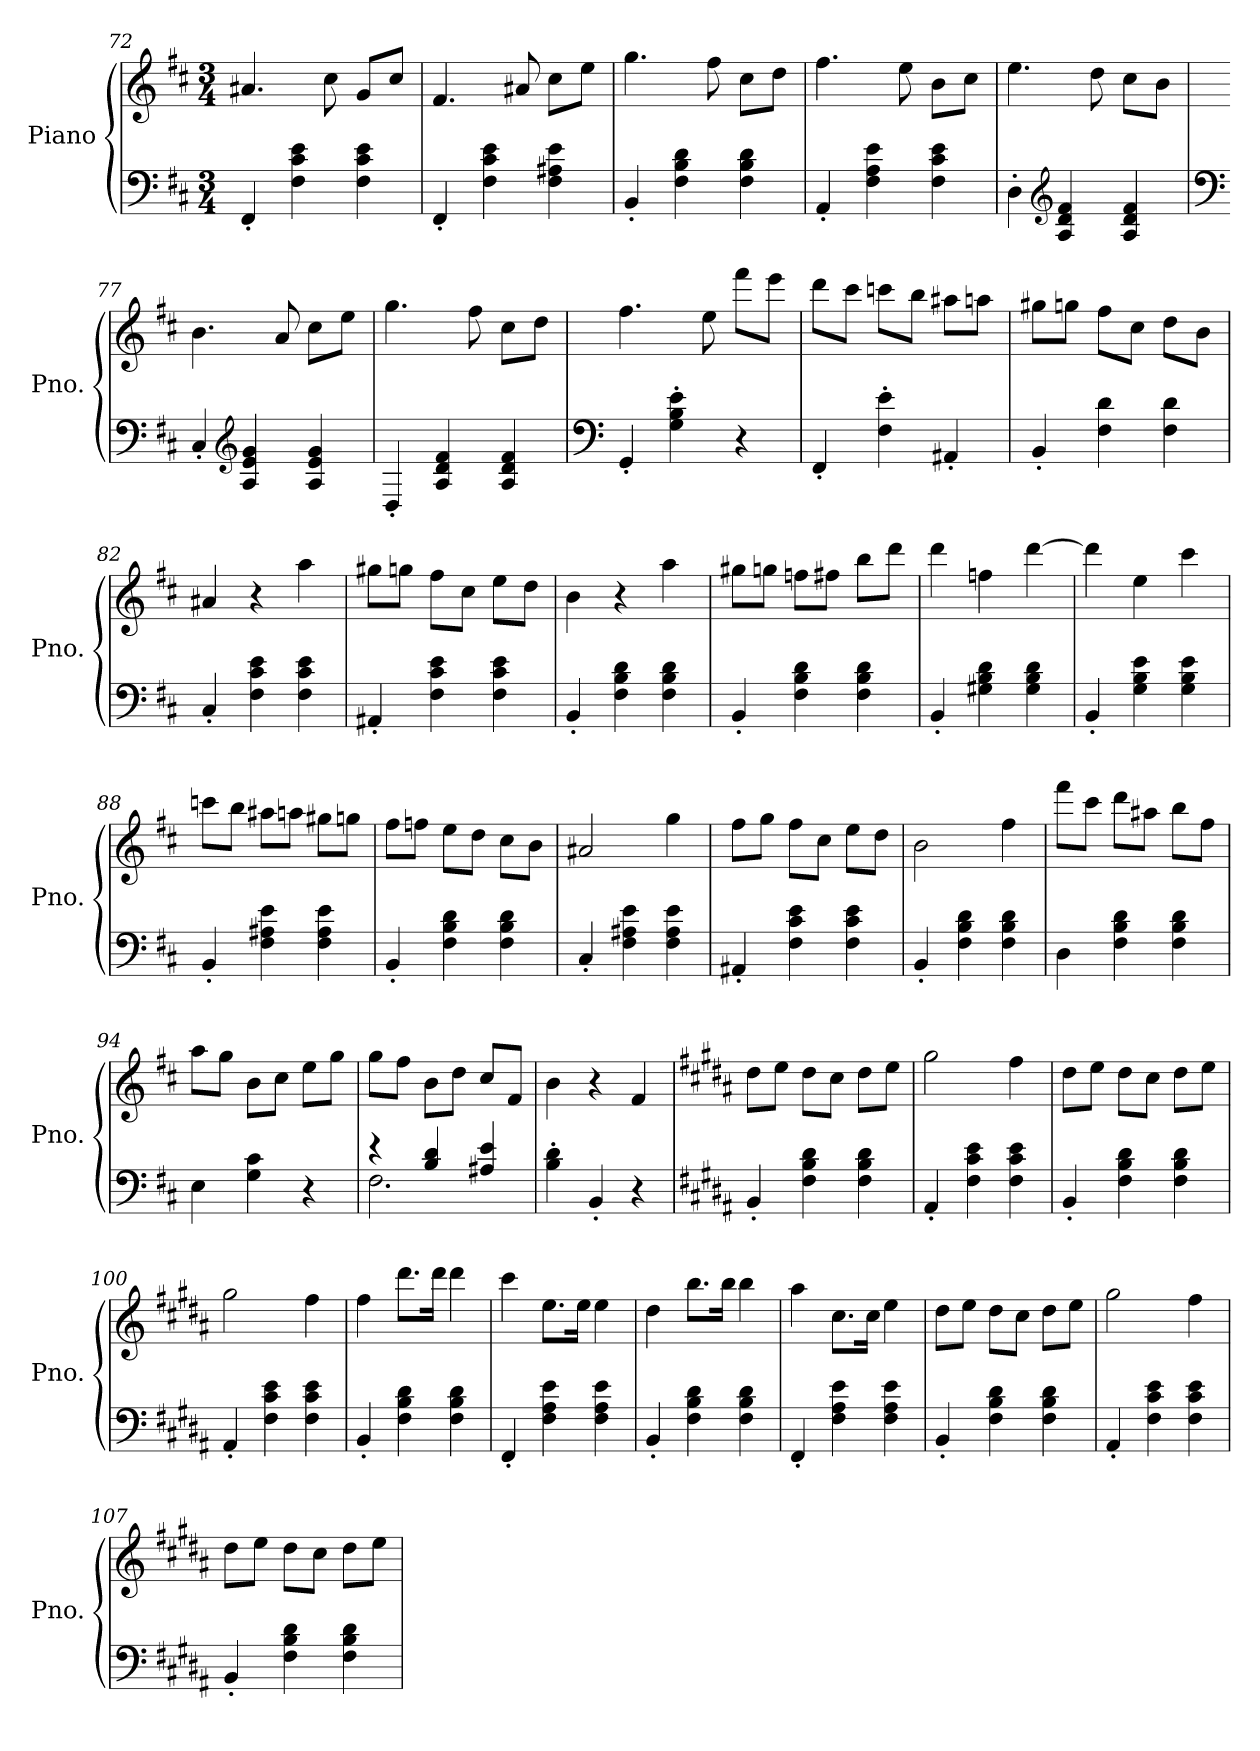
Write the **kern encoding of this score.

**kern	**kern
*part1	*part1
*staff2	*staff1
*I"Piano	*
*I'Pno.	*
*clefF4	*clefG2
*k[f#c#]	*k[f#c#]
*M3/4	*M3/4
=72	=72
4FF#'/	4.a#X/
4F#\ 4c#\ 4e\	.
*	*MM128
.	8cc#\
*	*MM120
4F#\ 4c#\ 4e\	8g/L
*	*MM110
.	8cc#/J
=73	=73
*	*MM132
4FF#'/	4.f#/
4F#\ 4c#\ 4e\	.
.	8a#X/
4F#\ 4A#X\ 4e\	8cc#\L
.	8ee\J
=74	=74
4BB'/	4.gg\
4F#\ 4B\ 4d\	.
.	8ff#\
4F#\ 4B\ 4d\	8cc#\L
.	8dd\J
!!LO:PB:g=z
=75	=75
4AA'/	4.ff#\
4F#\ 4A\ 4e\	.
.	8ee\
4F#\ 4c#\ 4e\	8b\L
.	8cc#\J
=76	=76
4D'\	4.ee\
*clefG2	*
4A/ 4d/ 4f#/	.
.	8dd\
4A/ 4d/ 4f#/	8cc#\L
.	8b\J
=77	=77
*clefF4	*
4C#'/	4.b\
*clefG2	*
4A/ 4e/ 4g/	.
.	8a/
4A/ 4e/ 4g/	8cc#\L
.	8ee\J
=78	=78
4D'/	4.gg\
4A/ 4d/ 4f#/	.
.	8ff#\
4A/ 4d/ 4f#/	8cc#\L
.	8dd\J
=79	=79
*clefF4	*
4GG'/	4.ff#\
4G\' 4B\' 4e\'	.
.	8ee\
4r	8fff#\L
.	8eee\J
=80	=80
4FF#'/	8ddd\L
.	8ccc#\J
4F#\' 4e\'	8cccn\L
.	8bb\J
4AA#X'/	8aa#X\L
.	8aan\J
!!LO:LB:g=z
=81	=81
4BB'/	8gg#X\L
.	8ggn\J
4F#\ 4d\	8ff#\L
.	8cc#\J
4F#\ 4d\	8dd\L
.	8b\J
=82	=82
4C#'/	4a#X/
4F#\ 4c#\ 4e\	4r
4F#\ 4c#\ 4e\	4aa\
=83	=83
4AA#X'/	8gg#X\L
.	8ggn\J
4F#\ 4c#\ 4e\	8ff#\L
.	8cc#\J
4F#\ 4c#\ 4e\	8ee\L
.	8dd\J
=84	=84
4BB'/	4b\
4F#\ 4B\ 4d\	4r
4F#\ 4B\ 4d\	4aa\
=85	=85
4BB'/	8gg#X\L
.	8ggn\J
4F#\ 4B\ 4d\	8ffn\L
.	8ff#X\J
4F#\ 4B\ 4d\	8bb\L
.	8ddd\J
=86	=86
4BB'/	4ddd\
4G#X\ 4B\ 4d\	4ffn\
4G#\ 4B\ 4d\	[4ddd\
=87	=87
4BB'/	4ddd\]
4G\ 4B\ 4e\	4ee\
4G\ 4B\ 4e\	4ccc#\
!!LO:LB:g=z
=88	=88
4BB'/	8cccn\L
.	8bb\J
4F#\ 4A#X\ 4e\	8aa#X\L
.	8aan\J
4F#\ 4A#\ 4e\	8gg#X\L
.	8ggn\J
=89	=89
4BB'/	8ff#\L
.	8ffn\J
4F#\ 4B\ 4d\	8ee\L
.	8dd\J
4F#\ 4B\ 4d\	8cc#\L
.	8b\J
=90	=90
4C#'/	2a#X/
4F#\ 4A#X\ 4e\	.
4F#\ 4A#\ 4e\	4gg\
=91	=91
4AA#X'/	8ff#\L
.	8gg\J
4F#\ 4c#\ 4e\	8ff#\L
.	8cc#\J
4F#\ 4c#\ 4e\	8ee\L
.	8dd\J
=92	=92
4BB'/	2b\
4F#\ 4B\ 4d\	.
4F#\ 4B\ 4d\	4ff#\
=93	=93
4D\	8fff#\L
.	8ccc#\J
4F#\ 4B\ 4d\	8ddd\L
.	8aa#X\J
4F#\ 4B\ 4d\	8bb\L
.	8ff#\J
!!LO:LB:g=z
=94	=94
*	*MM129
4E\	8aa\L
.	8gg\J
*	*MM126
4G\ 4c#\	8b\L
.	8cc#\J
*	*MM123
4r	8ee\L
.	8gg\J
=95	=95
*	*MM120
*^	*
4r	2.F#\	8gg\L
.	.	8ff#\J
*	*	*MM117
4B/ 4d/	.	8b\L
.	.	8dd\J
*	*	*MM112
4A#X/ 4e/	.	8cc#/L
*	*	*MM102
.	.	8f#/J
*v	*v	*
=96	=96
*	*MM92
4B\' 4d\'	4b\
4BB'/	4r
*	*MM132
4r	4f#/
=97	=97
*k[f#c#g#d#a#]	*k[f#c#g#d#a#]
4BB'/	8dd#\L
.	8ee\J
4F#\ 4B\ 4d#\	8dd#\L
.	8cc#\J
4F#\ 4B\ 4d#\	8dd#\L
.	8ee\J
=98	=98
4AA#'/	2gg#\
4F#\ 4c#\ 4e\	.
4F#\ 4c#\ 4e\	4ff#\
=99	=99
4BB'/	8dd#\L
.	8ee\J
4F#\ 4B\ 4d#\	8dd#\L
.	8cc#\J
4F#\ 4B\ 4d#\	8dd#\L
.	8ee\J
=100	=100
4AA#'/	2gg#\
4F#\ 4c#\ 4e\	.
4F#\ 4c#\ 4e\	4ff#\
!!LO:LB:g=z
=101	=101
4BB'/	4ff#\
4F#\ 4B\ 4d#\	8.ddd#\L
.	16ddd#\Jk
4F#\ 4B\ 4d#\	4ddd#\
=102	=102
4FF#'/	4ccc#\
4F#\ 4A#\ 4e\	8.ee\L
.	16ee\Jk
4F#\ 4A#\ 4e\	4ee\
=103	=103
4BB'/	4dd#\
4F#\ 4B\ 4d#\	8.bb\L
.	16bb\Jk
4F#\ 4B\ 4d#\	4bb\
=104	=104
4FF#'/	4aa#\
4F#\ 4A#\ 4e\	8.cc#\L
.	16cc#\Jk
4F#\ 4A#\ 4e\	4ee\
=105	=105
4BB'/	8dd#\L
.	8ee\J
4F#\ 4B\ 4d#\	8dd#\L
.	8cc#\J
4F#\ 4B\ 4d#\	8dd#\L
.	8ee\J
=106	=106
4AA#'/	2gg#\
4F#\ 4c#\ 4e\	.
4F#\ 4c#\ 4e\	4ff#\
=107	=107
4BB'/	8dd#\L
.	8ee\J
4F#\ 4B\ 4d#\	8dd#\L
.	8cc#\J
4F#\ 4B\ 4d#\	8dd#\L
.	8ee\J
=	=
*-	*-
